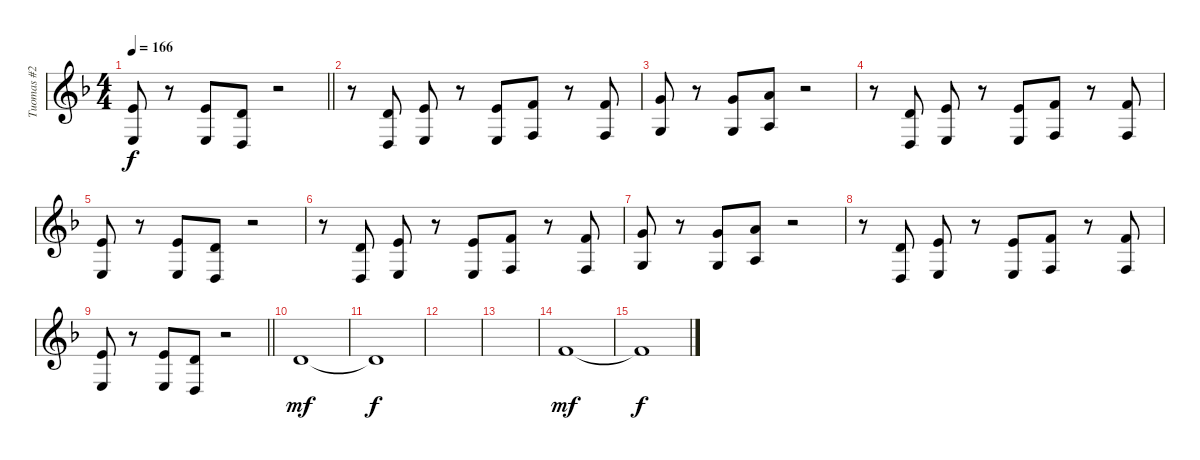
\track ("Tuomas #2" "Tuomas #2") {instrument stringensemble1}
\staff {score}
\tuning (E4 B3 G3 D3 A2 E2 B1) {hide}
\ts (4 4)
\tempo 166
\clef g2
\barLineRight lightlight
\ks f
(5.2 2.4).8{dy f} r.8 (5.2 2.4).8 (3.2 0.4).8 r.2 |
\section ("" "")
r.8 (3.2 0.4).8 (5.2 2.4).8 r.8 (5.2 2.4).8 (6.2 3.4).8 r.8 (6.2 3.4).8 |
(8.2 5.4).8 r.8 (8.2 5.4).8 (10.2 7.4).8 r.2 |
r.8 (3.2 0.4).8 (5.2 2.4).8 r.8 (5.2 2.4).8 (6.2 3.4).8 r.8 (6.2 3.4).8 |
(5.2 2.4).8 r.8 (5.2 2.4).8 (3.2 0.4).8 r.2 |
r.8 (3.2 0.4).8 (5.2 2.4).8 r.8 (5.2 2.4).8 (6.2 3.4).8 r.8 (6.2 3.4).8 |
(8.2 5.4).8 r.8 (8.2 5.4).8 (10.2 7.4).8 r.2 |
r.8 (3.2 0.4).8 (5.2 2.4).8 r.8 (5.2 2.4).8 (6.2 3.4).8 r.8 (6.2 3.4).8 |
\barLineRight lightlight
(5.2 2.4).8 r.8 (5.2 2.4).8 (3.2 0.4).8 r.2 |
\section ("" "")
12.4.1{dy mf instrument synthstrings1} |
12.4{t}.1{dy f} |
|
|
15.4.1{dy mf} |
15.4{t}.1{dy f}
